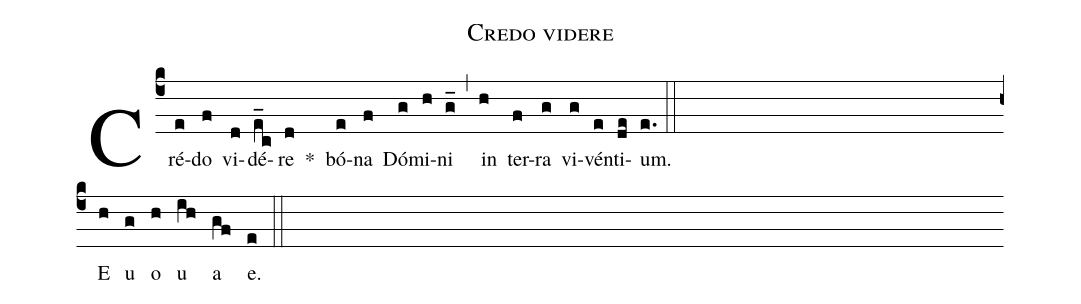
name: Credo videre;
%%
(c4)

Cré(e)do(f) vi(d)dé(e_c)re(d) *() bó(e)na(f) Dó(g)mi(h)ni(g_) (,) in(h) ter(f)ra(g) vi(g)vén(e)ti(de)um.(e.) (::) (Z)

E(h) u(g) o(h) u(ih) a(gf) e.(e) (::)
